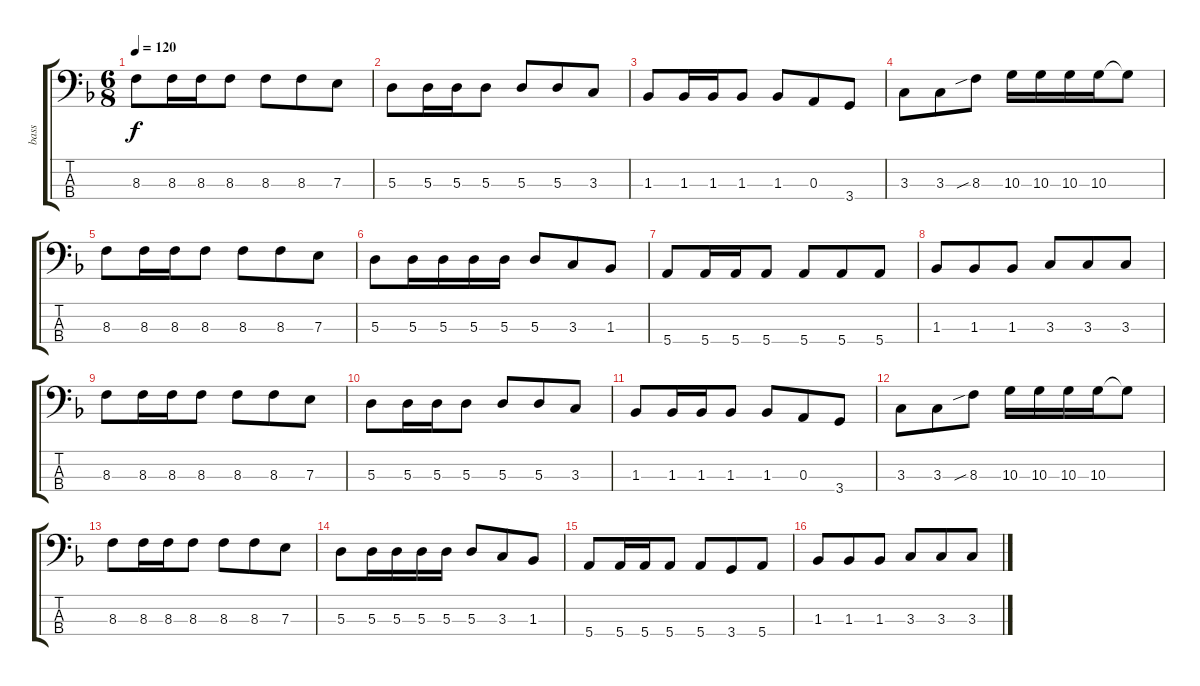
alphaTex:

\track ("bass" "bass") {instrument electricbassfinger}
\staff {score tabs}
\tuning (G2 D2 A1 E1) {hide}
\ts (6 8)
\tempo 120
\clef f4
\ks f
8.3.8{dy f} 8.3.16 8.3.16 8.3.8 8.3.8 8.3.8 7.3.8 |
5.3.8 5.3.16 5.3.16 5.3.8 5.3.8 5.3.8 3.3.8 |
1.3.8 1.3.16 1.3.16 1.3.8 1.3.8 0.3.8 3.4.8 |
3.3.8 3.3.8 8.3{sib}.8 10.3.16 10.3.16 10.3.16 10.3.16 10.3{t}.8 |
8.3.8 8.3.16 8.3.16 8.3.8 8.3.8 8.3.8 7.3.8 |
5.3.8 5.3.16 5.3.16 5.3.16 5.3.16 5.3.8 3.3.8 1.3.8 |
5.4.8 5.4.16 5.4.16 5.4.8 5.4.8 5.4.8 5.4.8 |
1.3.8 1.3.8 1.3.8 3.3.8 3.3.8 3.3.8 |
8.3.8 8.3.16 8.3.16 8.3.8 8.3.8 8.3.8 7.3.8 |
5.3.8 5.3.16 5.3.16 5.3.8 5.3.8 5.3.8 3.3.8 |
1.3.8 1.3.16 1.3.16 1.3.8 1.3.8 0.3.8 3.4.8 |
3.3.8 3.3.8 8.3{sib}.8 10.3.16 10.3.16 10.3.16 10.3.16 10.3{t}.8 |
8.3.8 8.3.16 8.3.16 8.3.8 8.3.8 8.3.8 7.3.8 |
5.3.8 5.3.16 5.3.16 5.3.16 5.3.16 5.3.8 3.3.8 1.3.8 |
5.4.8 5.4.16 5.4.16 5.4.8 5.4.8 3.4.8 5.4.8 |
1.3.8 1.3.8 1.3.8 3.3.8 3.3.8 3.3.8
